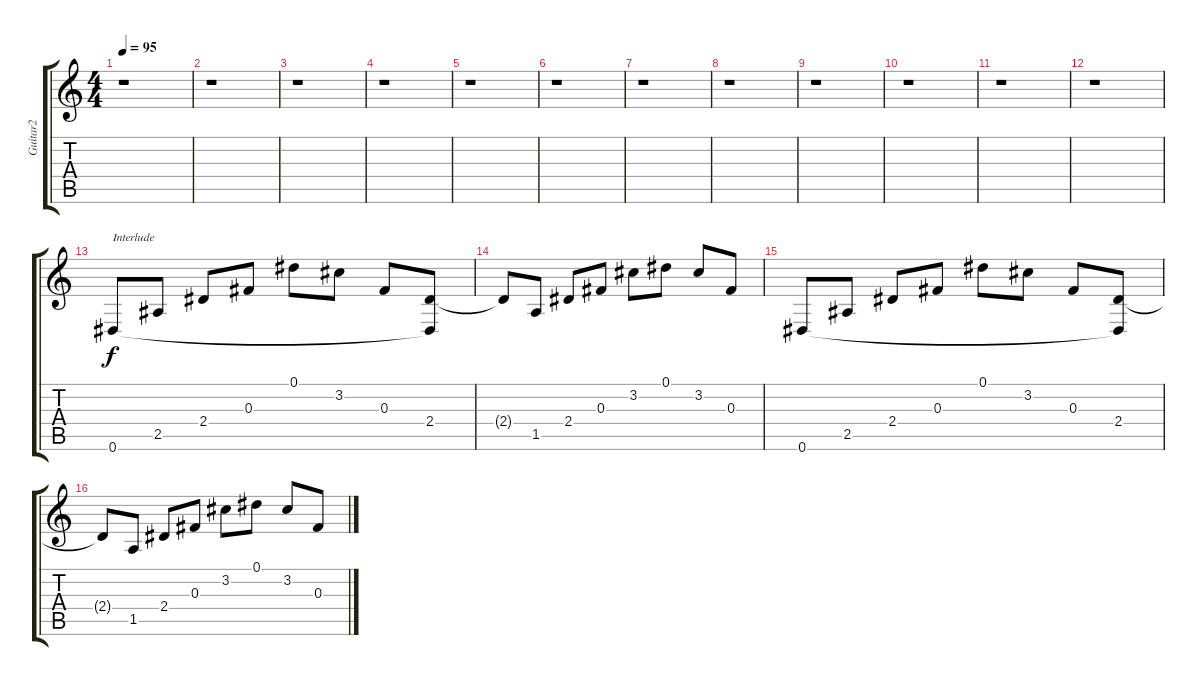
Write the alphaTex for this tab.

\track ("Guitar2" "Guitar2") {instrument electricguitarclean}
\staff {score tabs}
\tuning (Eb4 Bb3 Gb3 Db3 Ab2 Eb2) {hide}
\ts (4 4)
\tempo 95
\clef g2
\ks c
r.1{dy f} |
r.1 |
r.1 |
r.1 |
r.1 |
r.1 |
r.1 |
r.1 |
r.1 |
r.1 |
r.1 |
r.1 |
0.6.8{txt "Interlude"} 2.5.8 2.4.8 0.3.8 0.1.8 3.2.8 0.3.8 (2.4 0.6{t}).8 |
2.4{t}.8 1.5.8 2.4.8 0.3.8 3.2.8 0.1.8 3.2.8 0.3.8 |
0.6.8 2.5.8 2.4.8 0.3.8 0.1.8 3.2.8 0.3.8 (2.4 0.6{t}).8 |
2.4{t}.8 1.5.8 2.4.8 0.3.8 3.2.8 0.1.8 3.2.8 0.3.8
